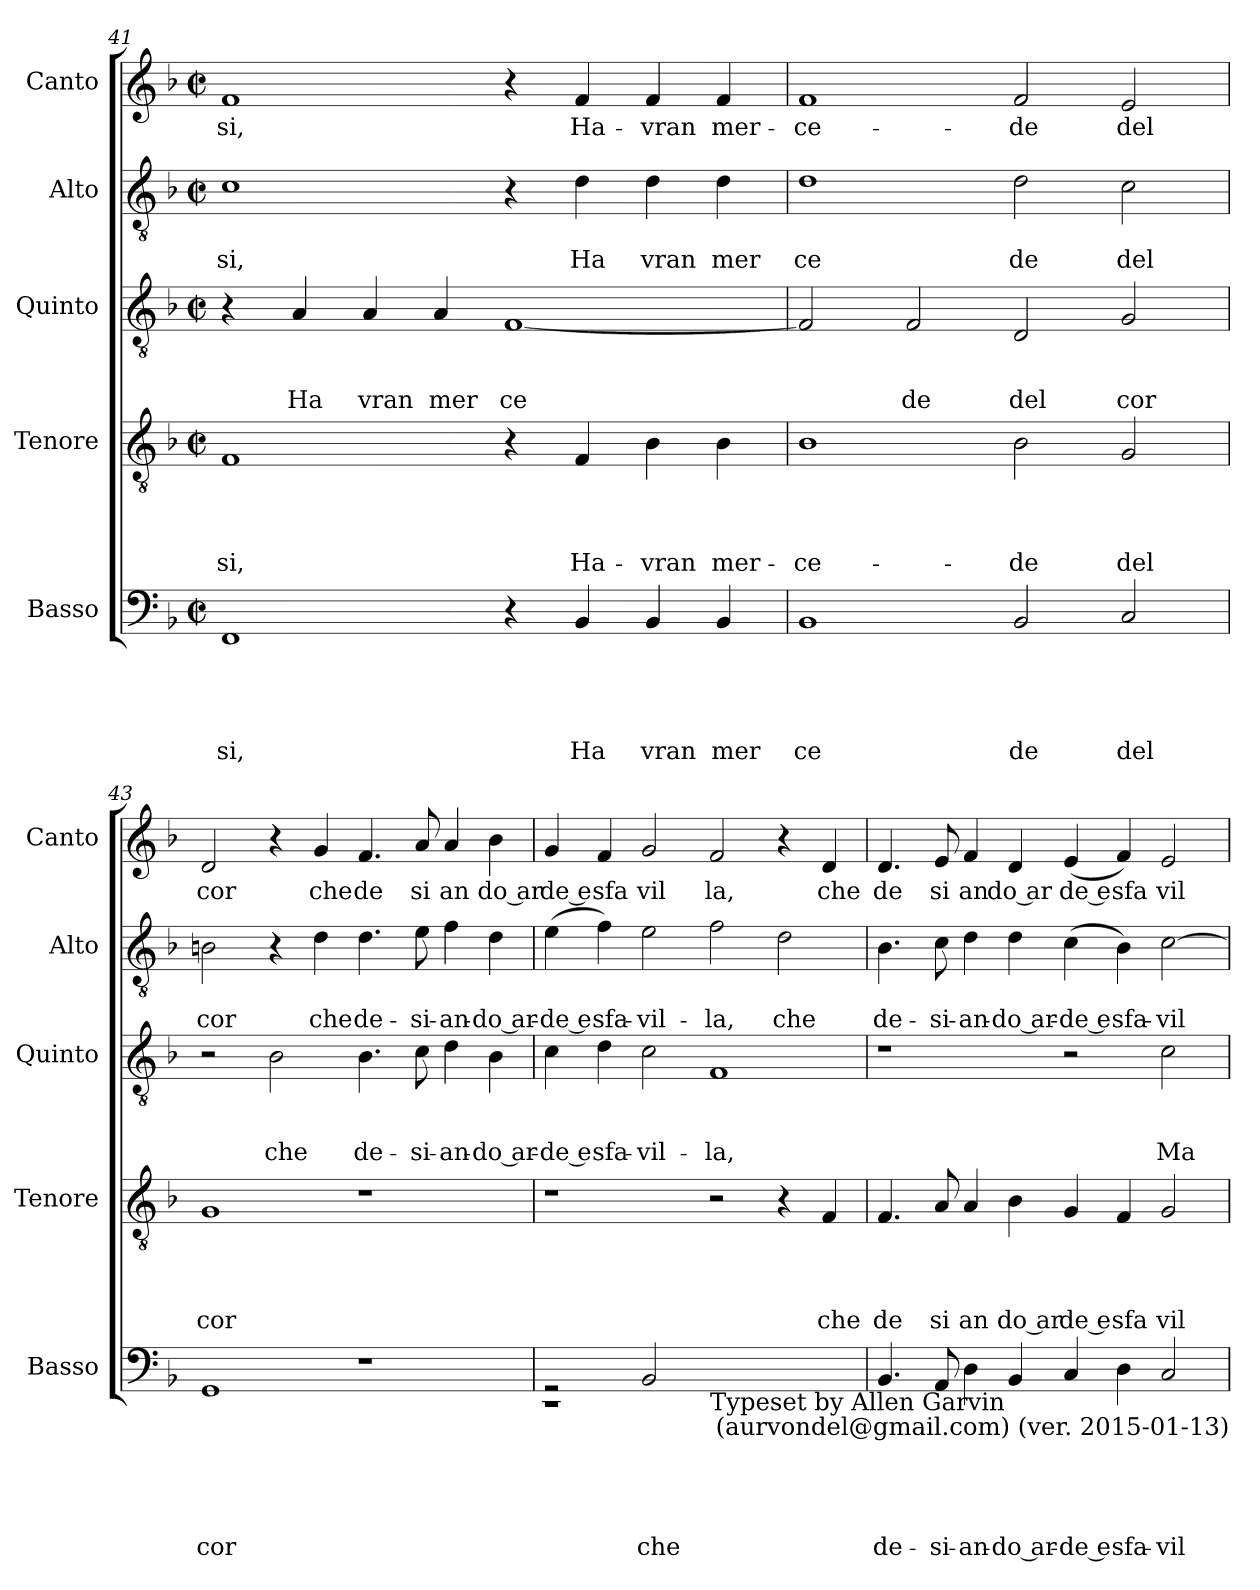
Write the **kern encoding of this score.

**kern	**text	**text	**text	**text	**text	**kern	**text	**text	**text	**text	**kern	**text	**text	**text	**kern	**text	**text	**kern	**text
*part5	*part5	*part5	*part5	*part5	*part5	*part4	*part4	*part4	*part4	*part4	*part3	*part3	*part3	*part3	*part2	*part2	*part2	*part1	*part1
*staff5	*staff5	*staff5	*staff5	*staff5	*staff5	*staff4	*staff4	*staff4	*staff4	*staff4	*staff3	*staff3	*staff3	*staff3	*staff2	*staff2	*staff2	*staff1	*staff1
*I"Basso	*	*	*	*	*	*I"Tenore	*	*	*	*	*I"Quinto	*	*	*	*I"Alto	*	*	*I"Canto	*
*I'Basso	*	*	*	*	*	*I'Tenore	*	*	*	*	*I'Quinto	*	*	*	*I'Alto	*	*	*I'Canto	*
*clefF4	*	*	*	*	*	*clefGv2	*	*	*	*	*clefGv2	*	*	*	*clefGv2	*	*	*clefG2	*
*ITrd-3c-5	*	*	*	*	*	*ITrd-3c-5	*	*	*	*	*	*	*	*	*ITrd-3c-5	*	*	*ITrd-3c-5	*
*k[b-e-]	*	*	*	*	*	*k[b-e-]	*	*	*	*	*k[b-]	*	*	*	*k[b-e-]	*	*	*k[b-e-]	*
*B-:	*	*	*	*	*	*B-:	*	*	*	*	*F:	*	*	*	*B-:	*	*	*B-:	*
*M2/2	*	*	*	*	*	*M2/2	*	*	*	*	*M2/2	*	*	*	*M2/2	*	*	*M2/2	*
*met(c|)	*	*	*	*	*	*met(c|)	*	*	*	*	*met(c|)	*	*	*	*met(c|)	*	*	*met(c|)	*
=41	=41	=41	=41	=41	=41	=41	=41	=41	=41	=41	=41	=41	=41	=41	=41	=41	=41	=41	=41
!	!	!	!	!	!LO:LY:b	!	!	!	!	!LO:LY:b	!	!	!	!	!	!	!LO:LY:b	!	!LO:LY:b
1BB-	.	.	.	.	si,	1B-	.	.	.	-si,	4r	.	.	.	1f	.	si,	1b-	-si,
!	!	!	!	!	!	!	!	!	!	!	!	!	!	!LO:LY:b	!	!	!	!	!
.	.	.	.	.	.	.	.	.	.	.	4A/	.	.	Ha	.	.	.	.	.
!	!	!	!	!	!	!	!	!	!	!	!	!	!	!LO:LY:b	!	!	!	!	!
.	.	.	.	.	.	.	.	.	.	.	4A/	.	.	vran	.	.	.	.	.
!	!	!	!	!	!	!	!	!	!	!	!	!	!	!LO:LY:b	!	!	!	!	!
.	.	.	.	.	.	.	.	.	.	.	4A/	.	.	mer	.	.	.	.	.
!	!	!	!	!	!	!	!	!	!	!	!	!	!	!LO:LY:b	!	!	!	!	!
4r	.	.	.	.	.	4r	.	.	.	.	[<1F	.	.	ce	4r	.	.	4r	.
!	!	!	!	!	!LO:LY:b	!	!	!	!	!LO:LY:b	!	!	!	!	!	!	!LO:LY:b	!	!LO:LY:b
4E-/	.	.	.	.	Ha	4B-/	.	.	.	Ha-	.	.	.	.	4g\	.	Ha	4b-/	Ha-
!	!	!	!	!	!LO:LY:b	!	!	!	!	!LO:LY:b	!	!	!	!	!	!	!LO:LY:b	!	!LO:LY:b
4E-/	.	.	.	.	vran	4e-\	.	.	.	-vran	.	.	.	.	4g\	.	vran	4b-/	-vran
!	!	!	!	!	!LO:LY:b	!	!	!	!	!LO:LY:b	!	!	!	!	!	!	!LO:LY:b	!	!LO:LY:b
4E-/	.	.	.	.	mer	4e-\	.	.	.	mer-	.	.	.	.	4g\	.	mer	4b-/	mer-
=42	=42	=42	=42	=42	=42	=42	=42	=42	=42	=42	=42	=42	=42	=42	=42	=42	=42	=42	=42
!	!	!	!	!	!LO:LY:b	!	!	!	!	!LO:LY:b	!	!	!	!	!	!	!LO:LY:b	!	!LO:LY:b
1E-	.	.	.	.	ce	1e-	.	.	.	-ce-	2F/]	.	.	.	1g	.	ce	1b-	-ce-
!	!	!	!	!	!	!	!	!	!	!	!	!	!	!LO:LY:b	!	!	!	!	!
.	.	.	.	.	.	.	.	.	.	.	2F/	.	.	de	.	.	.	.	.
!	!	!	!	!	!LO:LY:b	!	!	!	!	!LO:LY:b	!	!	!	!LO:LY:b	!	!	!LO:LY:b	!	!LO:LY:b
2E-/	.	.	.	.	de	2e-\	.	.	.	-de	2D/	.	.	del	2g\	.	de	2b-/	-de
!	!	!	!	!	!LO:LY:b	!	!	!	!	!LO:LY:b	!	!	!	!LO:LY:b	!	!	!LO:LY:b	!	!LO:LY:b
2F/	.	.	.	.	del	2c/	.	.	.	del	2G/	.	.	cor	2f\	.	del	2a/	del
!!LO:LB:g=z
=43	=43	=43	=43	=43	=43	=43	=43	=43	=43	=43	=43	=43	=43	=43	=43	=43	=43	=43	=43
!	!	!	!	!	!LO:LY:b	!	!	!	!	!LO:LY:b	!	!	!	!	!	!	!LO:LY:b	!	!LO:LY:b
1C	.	.	.	.	cor	1c	.	.	.	cor	2r	.	.	.	2en\	.	cor	2g/	cor
!	!	!	!	!	!	!	!	!	!	!	!	!	!	!LO:LY:b	!	!	!	!	!
.	.	.	.	.	.	.	.	.	.	.	2B-\	.	.	che	4r	.	.	4r	.
!	!	!	!	!	!	!	!	!	!	!	!	!	!	!	!	!	!LO:LY:b	!	!LO:LY:b
.	.	.	.	.	.	.	.	.	.	.	.	.	.	.	4g\	.	che	4cc/	che
!	!	!	!	!	!	!	!	!	!	!	!	!	!	!LO:LY:b	!	!	!LO:LY:b	!	!LO:LY:b
1r	.	.	.	.	.	1r	.	.	.	.	4.B-\	.	.	de-	4.g\	.	de-	4.b-/	de
!	!	!	!	!	!	!	!	!	!	!	!	!	!	!LO:LY:b	!	!	!LO:LY:b	!	!LO:LY:b
.	.	.	.	.	.	.	.	.	.	.	8c\	.	.	-si-	8a\	.	-si-	8dd/	si
!	!	!	!	!	!	!	!	!	!	!	!	!	!	!LO:LY:b	!	!	!LO:LY:b	!	!LO:LY:b
.	.	.	.	.	.	.	.	.	.	.	4d\	.	.	-an-	4b-\	.	-an-	4dd/	an
!	!	!	!	!	!	!	!	!	!	!	!	!	!	!LO:LY:b:rj	!	!	!LO:LY:b:rj	!	!LO:LY:b:rj
.	.	.	.	.	.	.	.	.	.	.	4B-\	.	.	-do ar-	4g\	.	-do ar-	4ee-\	do ar
=44	=44	=44	=44	=44	=44	=44	=44	=44	=44	=44	=44	=44	=44	=44	=44	=44	=44	=44	=44
*^	*	*	*	*	*	*	*	*	*	*	*	*	*	*	*	*	*	*	*
*	*^	*	*	*	*	*	*	*	*	*	*	*	*	*	*	*	*	*	*	*
!	!	!	!	!	!	!	!	!	!	!	!	!	!	!	!	!LO:LY:b:rj	!	!	!LO:LY:b:rj	!	!LO:LY:b:rj
1ryy	1rEE	2r	.	.	.	.	.	1r	.	.	.	.	4c\	.	.	-de e	(<4a\	.	-de e	4cc/	de e
!	!	!	!	!	!	!	!	!	!	!	!	!	!	!	!	!LO:LY:b	!	!	!LO:LY:b	!	!LO:LY:b
.	.	.	.	.	.	.	.	.	.	.	.	.	4d\	.	.	sfa-	4b-\)	.	sfa-	4b-/	sfa
!	!	!	!	!	!	!	!LO:LY:b	!	!	!	!	!	!	!	!	!LO:LY:b	!	!	!LO:LY:b	!	!LO:LY:b
.	.	2E-/	.	.	.	.	che	.	.	.	.	.	2c\	.	.	-vil-	2a\	.	-vil-	2cc/	vil
!LO:TX:b:t=Typeset by Allen Garvin	!	!	!	!	!	!	!	!	!	!	!	!	!	!	!	!	!	!	!	!	!
!	!	!	!	!	!	!	!	!	!	!	!	!	!	!	!	!LO:LY:b	!	!	!LO:LY:b	!	!LO:LY:b
1ryy	1ryy	1ryy	.	.	.	.	.	2r	.	.	.	.	1F	.	.	-la,	2b-\	.	-la,	2b-/	la,
!	!	!	!	!	!	!	!	!	!	!	!	!	!	!	!	!	!	!	!LO:LY:b	!	!
.	.	.	.	.	.	.	.	4r	.	.	.	.	.	.	.	.	2g\	.	che	4r	.
!	!	!	!	!	!	!	!	!	!	!	!	!LO:LY:b	!	!	!	!	!	!	!	!	!LO:LY:b
.	.	.	.	.	.	.	.	4B-/	.	.	.	che	.	.	.	.	.	.	.	4g/	che
*v	*v	*v	*	*	*	*	*	*	*	*	*	*	*	*	*	*	*	*	*	*	*
=45	=45	=45	=45	=45	=45	=45	=45	=45	=45	=45	=45	=45	=45	=45	=45	=45	=45	=45	=45
!	!	!	!	!	!LO:LY:b	!	!	!	!	!LO:LY:b	!	!	!	!	!	!	!LO:LY:b	!	!LO:LY:b
4.E-/	.	.	.	.	de-	4.B-/	.	.	.	de	1r	.	.	.	4.e-\	.	de-	4.g/	de
!	!	!	!	!	!LO:LY:b	!	!	!	!	!LO:LY:b	!	!	!	!	!	!	!LO:LY:b	!	!LO:LY:b
8D/	.	.	.	.	-si-	8d/	.	.	.	si	.	.	.	.	8f\	.	-si-	8a/	si
!	!	!	!	!	!LO:LY:b	!	!	!	!	!LO:LY:b	!	!	!	!	!	!	!LO:LY:b	!	!LO:LY:b
4G\	.	.	.	.	-an-	4d/	.	.	.	an	.	.	.	.	4g\	.	-an-	4b-/	an
!	!	!	!	!	!LO:LY:b:rj	!	!	!	!	!LO:LY:b:rj	!	!	!	!	!	!	!LO:LY:b:rj	!	!LO:LY:b:rj
4E-/	.	.	.	.	-do ar-	4e-\	.	.	.	do ar	.	.	.	.	4g\	.	-do ar-	4g/	do ar
!	!	!	!	!	!LO:LY:b:rj	!	!	!	!	!LO:LY:b:rj	!	!	!	!	!	!	!LO:LY:b:rj	!	!LO:LY:b:rj
4F/	.	.	.	.	-de e	4c/	.	.	.	de e	2r	.	.	.	(<4f\	.	-de e	(<4a/	de e
!	!	!	!	!	!LO:LY:b	!	!	!	!	!LO:LY:b	!	!	!	!	!	!	!LO:LY:b	!	!LO:LY:b
4G\	.	.	.	.	sfa-	4B-/	.	.	.	sfa	.	.	.	.	4e-\)	.	sfa-	4b-/)	sfa
!	!	!	!	!	!LO:LY:b	!	!	!	!	!LO:LY:b	!	!	!	!LO:LY:b	!	!	!LO:LY:b	!	!LO:LY:b
2F/	.	.	.	.	-vil-	2c/	.	.	.	vil	2c\	.	.	Ma	[>2f\	.	-vil-	2a/	vil
!LO:TX:b:t=(aurvondel@gmail.com) (ver. 2015-01-13)	!	!	!	!	!	!	!	!	!	!	!	!	!	!	!	!	!	!	!
=	=	=	=	=	=	=	=	=	=	=	=	=	=	=	=	=	=	=	=
*-	*-	*-	*-	*-	*-	*-	*-	*-	*-	*-	*-	*-	*-	*-	*-	*-	*-	*-	*-
